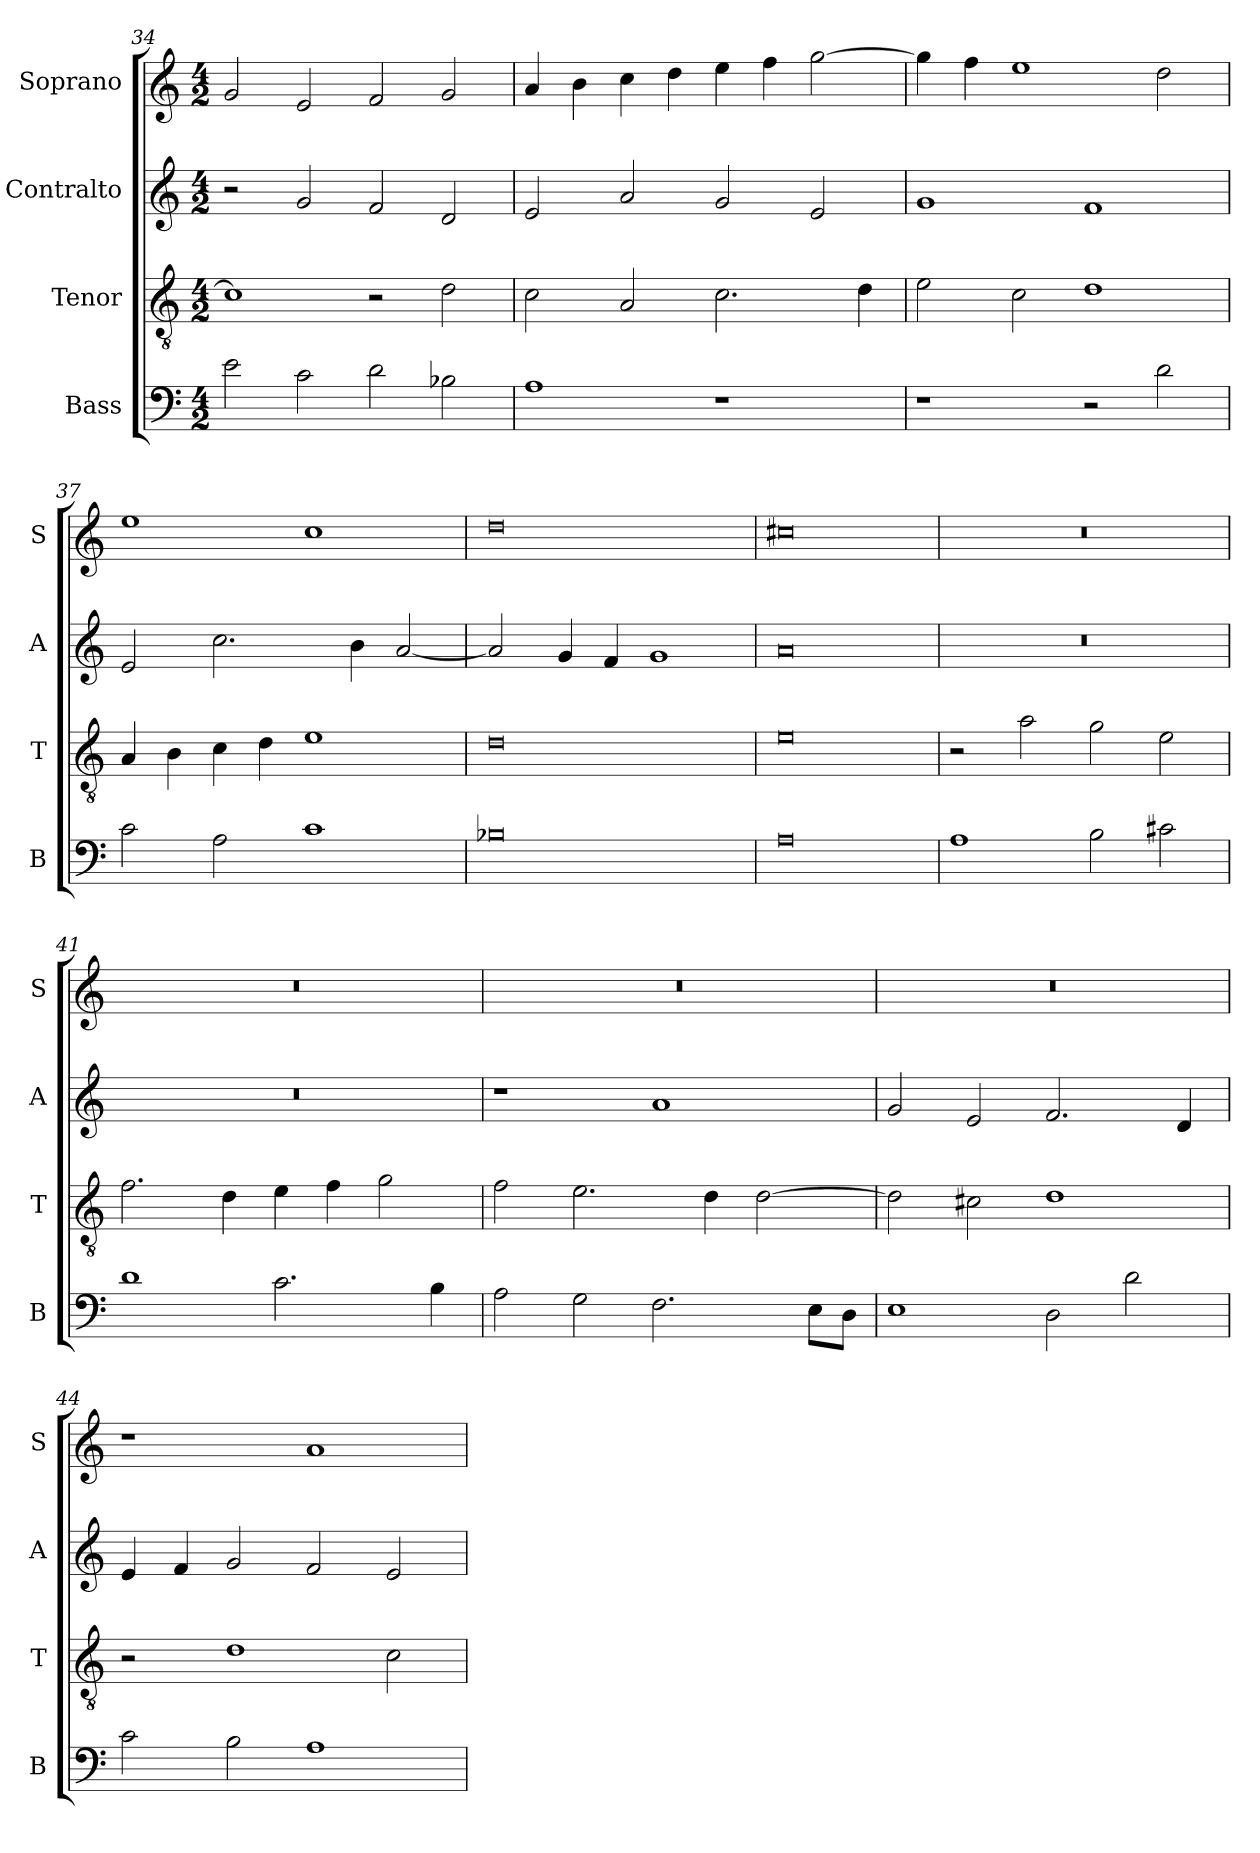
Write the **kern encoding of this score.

**kern	**kern	**kern	**kern
*part4	*part3	*part2	*part1
*staff4	*staff3	*staff2	*staff1
*I"Bass	*I"Tenor	*I"Contralto	*I"Soprano
*I'B	*I'T	*I'A	*I'S
*clefF4	*clefGv2	*clefG2	*clefG2
*k[]	*k[]	*k[]	*k[]
*D:dor	*D:dor	*D:dor	*D:dor
*M4/2	*M4/2	*M4/2	*M4/2
=34	=34	=34	=34
2e	1c]	2r	2g
2c	.	2g	2e
2d	2r	2f	2f
2B-X	2d	2d	2g
=35	=35	=35	=35
1A	2c	2e	4a
.	.	.	4b
.	2A	2a	4cc
.	.	.	4dd
1r	2.c	2g	4ee
.	.	.	4ff
.	.	2e	[2gg
.	4d	.	.
=36	=36	=36	=36
1r	2e	1g	4gg]
.	.	.	4ff
.	2c	.	1ee
2r	1d	1f	.
2d	.	.	2dd
=37	=37	=37	=37
2c	4A	2e	1ee
.	4B	.	.
2A	4c	2.cc	.
.	4d	.	.
1c	1e	.	1cc
.	.	4b	.
.	.	[2a	.
=38	=38	=38	=38
0B-X	0d	2a]	0dd
.	.	4g	.
.	.	4f	.
.	.	1g	.
=39	=39	=39	=39
0A	0e	0a	0cc#X
=40	=40	=40	=40
1A	2r	0r	0r
.	2a	.	.
2B	2g	.	.
2c#X	2e	.	.
=41	=41	=41	=41
1d	2.f	0r	0r
.	4d	.	.
2.c	4e	.	.
.	4f	.	.
.	2g	.	.
4B	.	.	.
=42	=42	=42	=42
2A	2f	1r	0r
2G	2.e	.	.
2.F	.	1a	.
.	4d	.	.
.	[2d	.	.
8E\L	.	.	.
8D\J	.	.	.
=43	=43	=43	=43
1E	2d]	2g	0r
.	2c#X	2e	.
2D	1d	2.f	.
2d	.	.	.
.	.	4d	.
=44	=44	=44	=44
2c	2r	4e	1r
.	.	4f	.
2B	1d	2g	.
1A	.	2f	1a
.	2c	2e	.
=	=	=	=
*-	*-	*-	*-
